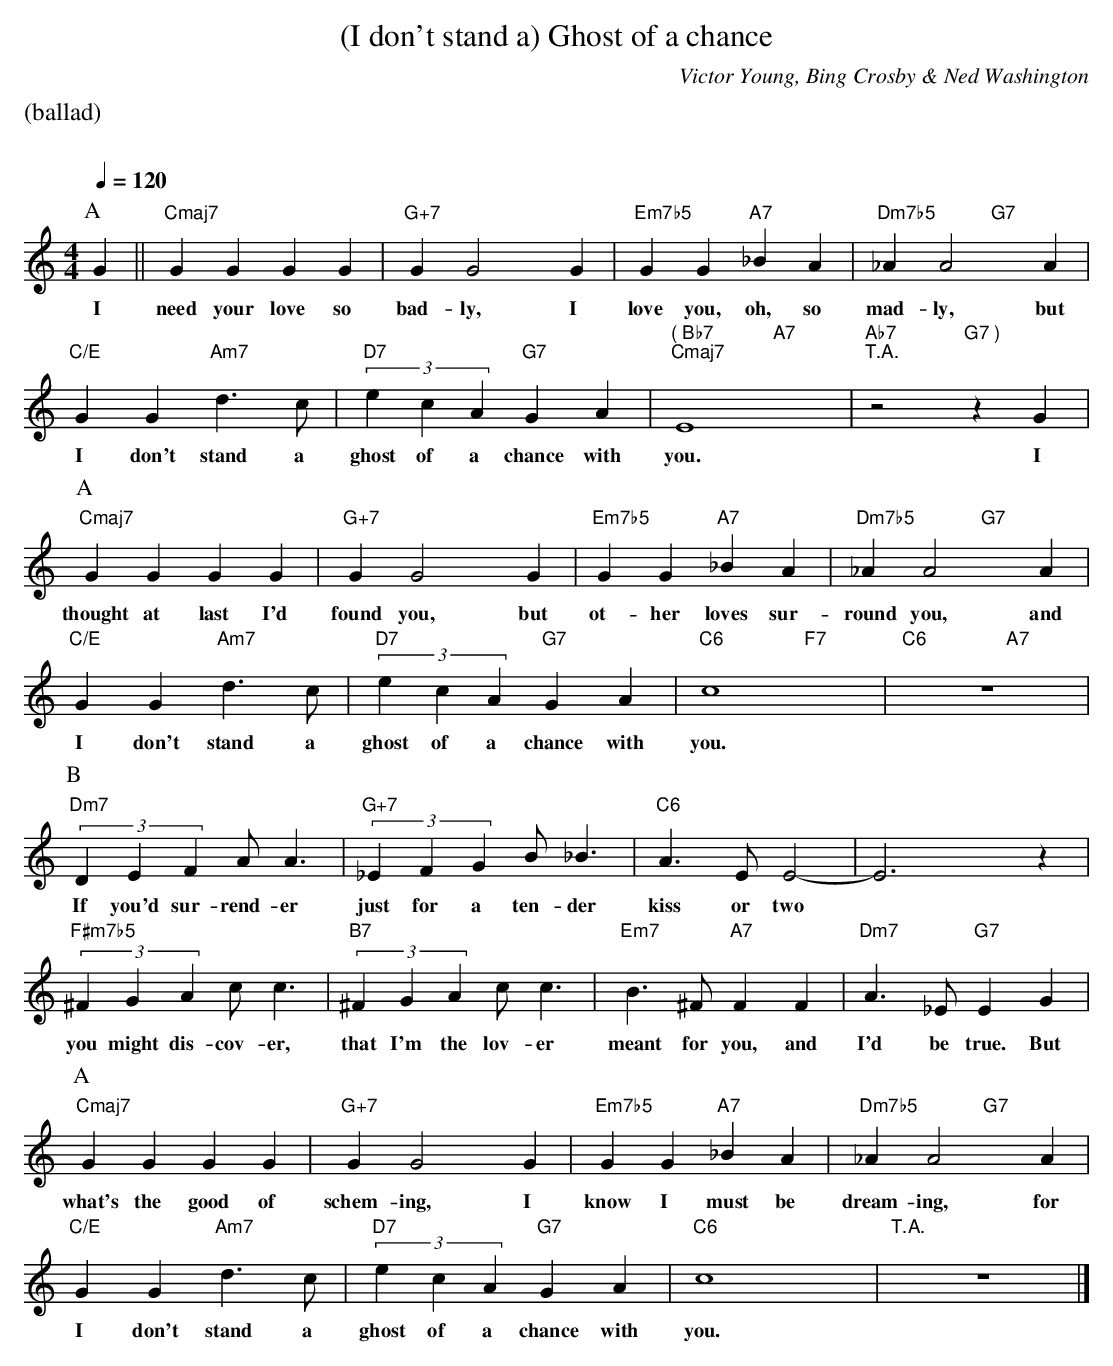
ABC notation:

X:1
T:(I don't stand a) Ghost of a chance
M:4/4
L:1/4
C:Victor Young, Bing Crosby & Ned Washington
Q:1/4=120
%%staves (chords melody)
K:C
%%text (ballad)
%%vskip 20
P:A
V:chords
x || "Cmaj7"x2 x2 | "G+7"x2 x2 | "Em7b5"x2 "A7"x2 | "Dm7b5"x2 "G7"x2 |
"C/E"x2 "Am7"x2 | "D7"x2 "G7"x2 | "( Bb7" "Cmaj7"x2 "A7" " "x2 | "Ab7" "T.A."x2 "G7 )" " "x2 |
V:melody
G||GGGG|GG2G|GG_BA|_AA2A|
w:I need your love so bad-ly, I love you, oh, so mad-ly, but
GGd>c|(3ecA GA|E4|z2 zG||
w:I don't stand a ghost of a chance with you. I
P:A
V:chords
"Cmaj7"x2 x2 | "G+7"x2 x2 | "Em7b5"x2 "A7"x2 | "Dm7b5"x2 "G7"x2 |
"C/E"x2 "Am7"x2 | "D7"x2 "G7"x2 | "C6"x2 "F7"x2 | "C6"x2 "A7"x2 |
V:melody
GGGG|GG2G|GG_BA|_AA2A|
w:thought at last I'd found you, but ot-her loves sur-round you, and
GGd>c|(3ecA GA|c4|z4||
w:I don't stand a ghost of a chance with you.
P:B
V:chords
"Dm7"x2 x2 | "G+7"x2 x2 | "C6"x2 x2 | x2 x2 |
"F#m7b5"x2 x2 | "B7"x2 x2 | "Em7"x2 "A7"x2 | "Dm7"x2 "G7"x2 |
V:melody
(3DEFA<A|(3_EFG B<_B|A>EE2-|E3z|
w:If you'd sur-rend-er just for a ten-der kiss or two*
(3^FGA c<c|(3^FGA c<c|B>^FFF|A>_EEG||
w:you might dis-cov-er, that I'm the lov-er meant for you, and I'd be true. But
P:A
V:chords
"Cmaj7"x2 x2 | "G+7"x2 x2 | "Em7b5"x2 "A7"x2 | "Dm7b5"x2 "G7"x2 |
"C/E"x2 "Am7"x2 | "D7"x2 "G7"x2 | "C6"x2 x2 | "T.A."x2 x2 |]
V:melody
GGGG|GG2G|GG_BA|_AA2A|
w:what's the good of schem-ing, I know I must be dream-ing, for
GGd>c|(3ecA GA|c4|z4|]
w:I don't stand a ghost of a chance with you.
